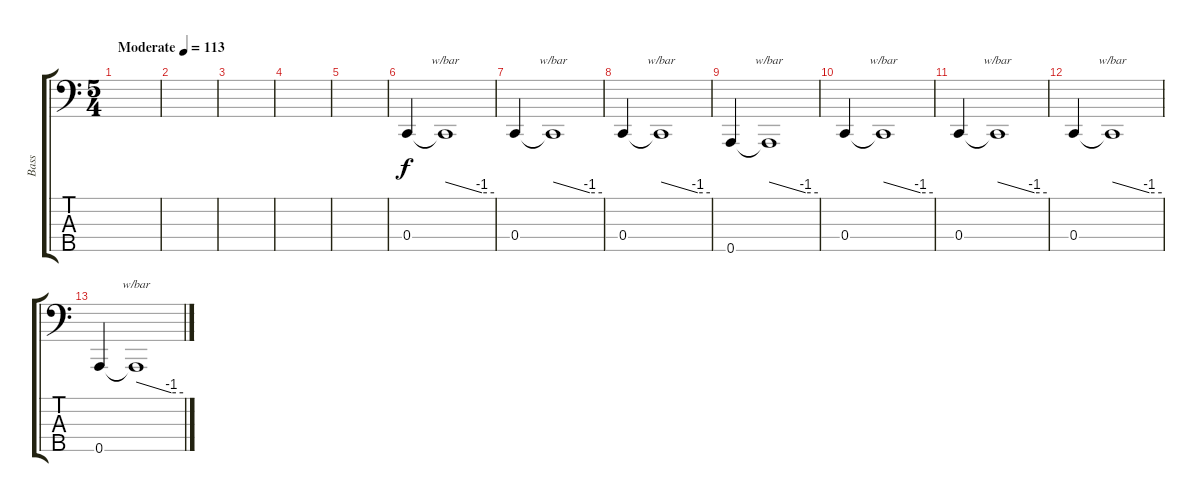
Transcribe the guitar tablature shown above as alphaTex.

\track ("Bass" "Bass") {instrument electricbassfinger}
\staff {score tabs}
\tuning (F2 C2 G1 C1 A0) {hide}
\ts (5 4)
\tempo (113 "Moderate")
\clef f4
\ks c
|
|
|
|
|
0.4.4 0.4{t}.1{tbe (custom default 0 0 45 -4 60 -4)} |
0.4.4 0.4{t}.1{tbe (custom default 0 0 45 -4 60 -4)} |
0.4.4 0.4{t}.1{tbe (custom default 0 0 45 -4 60 -4)} |
0.5.4 0.5{t}.1{tbe (custom default 0 0 45 -4 60 -4)} |
0.4.4 0.4{t}.1{tbe (custom default 0 0 45 -4 60 -4)} |
0.4.4 0.4{t}.1{tbe (custom default 0 0 45 -4 60 -4)} |
0.4.4 0.4{t}.1{tbe (custom default 0 0 45 -4 60 -4)} |
0.5.4 0.5{t}.1{tbe (custom default 0 0 45 -4 60 -4)}
